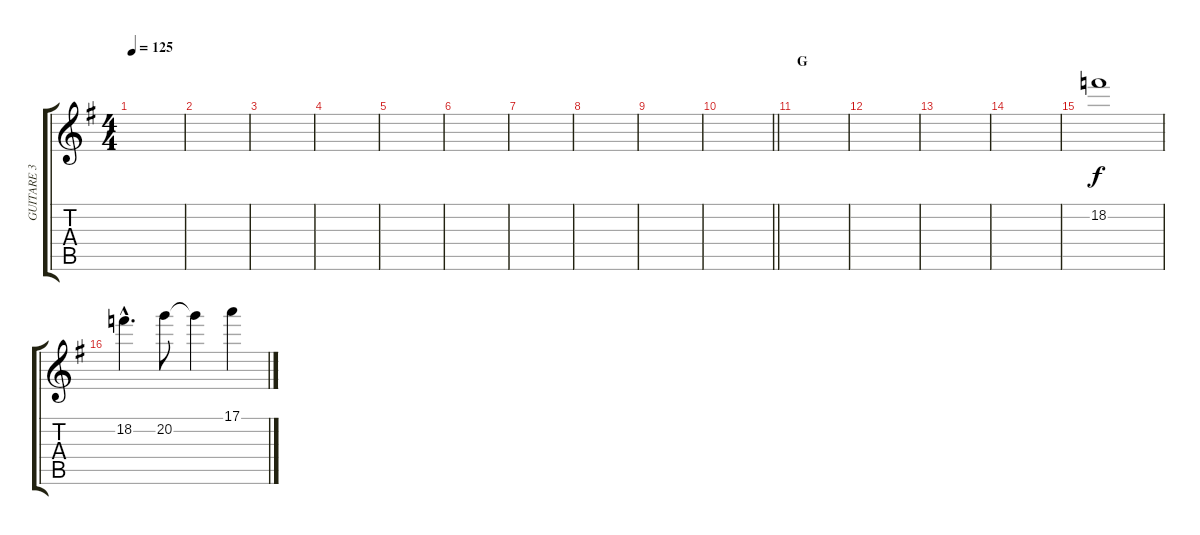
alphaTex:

\track ("GUITARE 3" "GUITARE 3") {instrument distortionguitar}
\staff {score tabs}
\tuning (E4 B3 G3 D3 A2 E2) {hide}
\ts (4 4)
\tempo 125
\clef g2
\ks g
|
|
|
|
|
|
|
|
|
\barLineRight lightlight
|
\section ("" "G")
|
|
|
|
18.2.1 |
18.2{hac}.4{d} 20.2.8 20.2{t}.4 17.1.4
